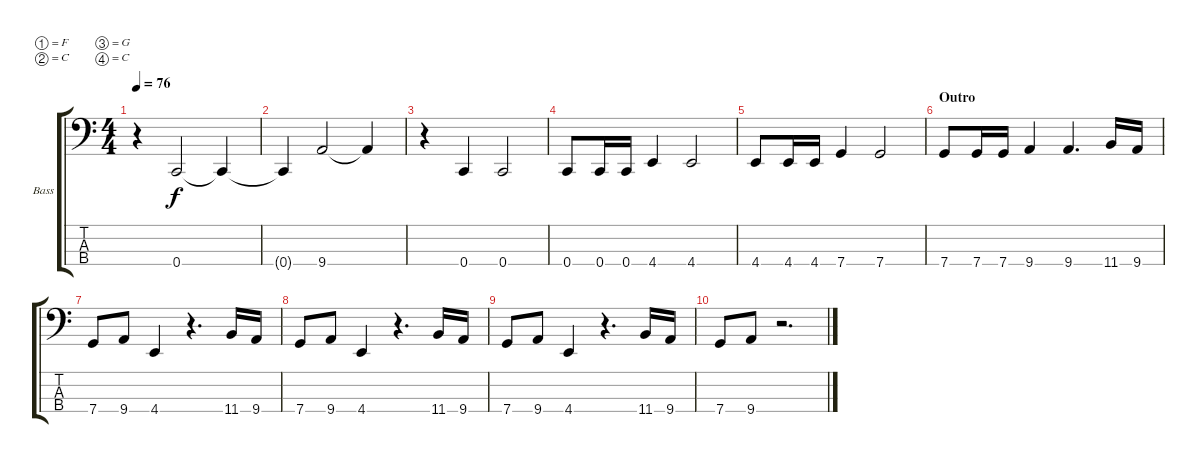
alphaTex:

\defaultSystemsLayout 4
\bracketExtendMode groupsimilarinstruments
\firstSystemTrackNameOrientation horizontal
\otherSystemsTrackNameOrientation horizontal
\track ("Bass" "Bass") {instrument electricbassfinger}
\staff {score tabs}
\tuning (F2 C2 G1 C1)
\ts (4 4)
\tempo 76
\clef f4
\ks c
r.4{dy f} 0.4.2 0.4{t}.4 |
0.4{t}.4 9.4.2 9.4{t}.4 |
r.4 0.4.4 0.4.2 |
0.4.8 0.4.16 0.4.16 4.4.4 4.4.2 |
4.4.8 4.4.16 4.4.16 7.4.4 7.4.2 |
\section ("" "Outro")
7.4.8 7.4.16 7.4.16 9.4.4 9.4.4{d} 11.4.16 9.4.16 |
7.4.8 9.4.8 4.4.4 r.4{d} 11.4.16 9.4.16 |
7.4.8 9.4.8 4.4.4 r.4{d} 11.4.16 9.4.16 |
7.4.8 9.4.8 4.4.4 r.4{d} 11.4.16 9.4.16 |
7.4.8 9.4.8 r.2{d}
